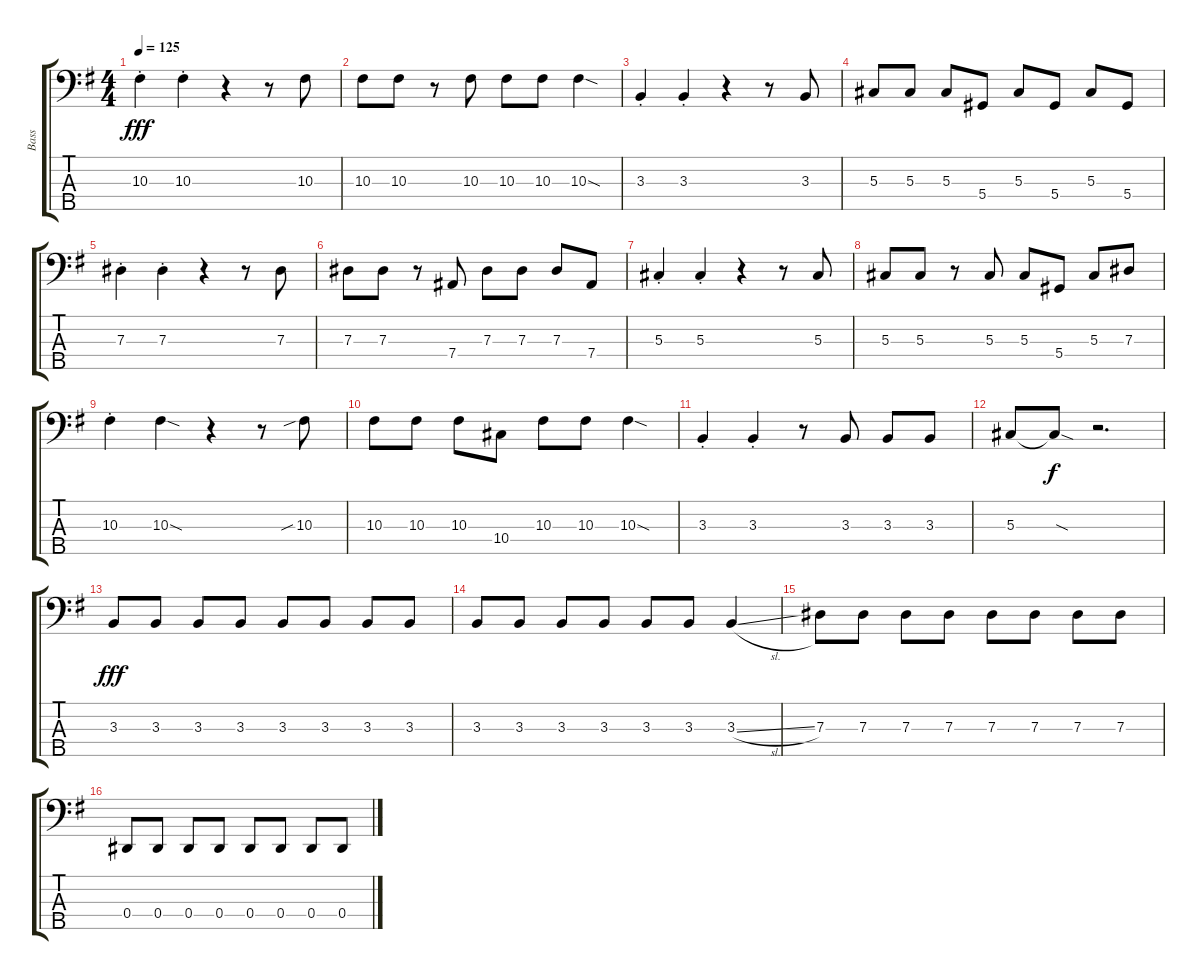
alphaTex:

\track ("Bass" "Bass") {instrument electricbassfinger}
\staff {score tabs}
\tuning (Gb2 Db2 Ab1 Eb1 Bb0) {hide}
\ts (4 4)
\tempo 125
\clef f4
\ks eminor
10.3{st}.4{dy fff} 10.3{st}.4 r.4 r.8 10.3.8 |
10.3.8 10.3.8 r.8 10.3.8 10.3.8 10.3.8 10.3{sod}.4 |
3.3{st}.4 3.3{st}.4 r.4 r.8 3.3.8 |
5.3.8 5.3.8 5.3.8 5.4.8 5.3.8 5.4.8 5.3.8 5.4.8 |
7.3{st}.4 7.3{st}.4 r.4 r.8 7.3.8 |
7.3.8 7.3.8 r.8 7.4.8 7.3.8 7.3.8 7.3.8 7.4.8 |
5.3{st}.4 5.3{st}.4 r.4 r.8 5.3.8 |
5.3.8 5.3.8 r.8 5.3.8 5.3.8 5.4.8 5.3.8 7.3.8 |
10.3{st}.4 10.3{sod}.4 r.4 r.8 10.3{sib}.8 |
10.3.8 10.3.8 10.3.8 10.4.8 10.3.8 10.3.8 10.3{sod}.4 |
3.3{st}.4 3.3{st}.4 r.8 3.3.8 3.3.8 3.3.8 |
5.3.8 5.3{sod t}.8{dy f} r.2{d} |
3.3.8{dy fff} 3.3.8 3.3.8 3.3.8 3.3.8 3.3.8 3.3.8 3.3.8 |
3.3.8 3.3.8 3.3.8 3.3.8 3.3.8 3.3.8 3.3{sl}.4 |
7.3.8 7.3.8 7.3.8 7.3.8 7.3.8 7.3.8 7.3.8 7.3.8 |
0.4.8 0.4.8 0.4.8 0.4.8 0.4.8 0.4.8 0.4.8 0.4.8
